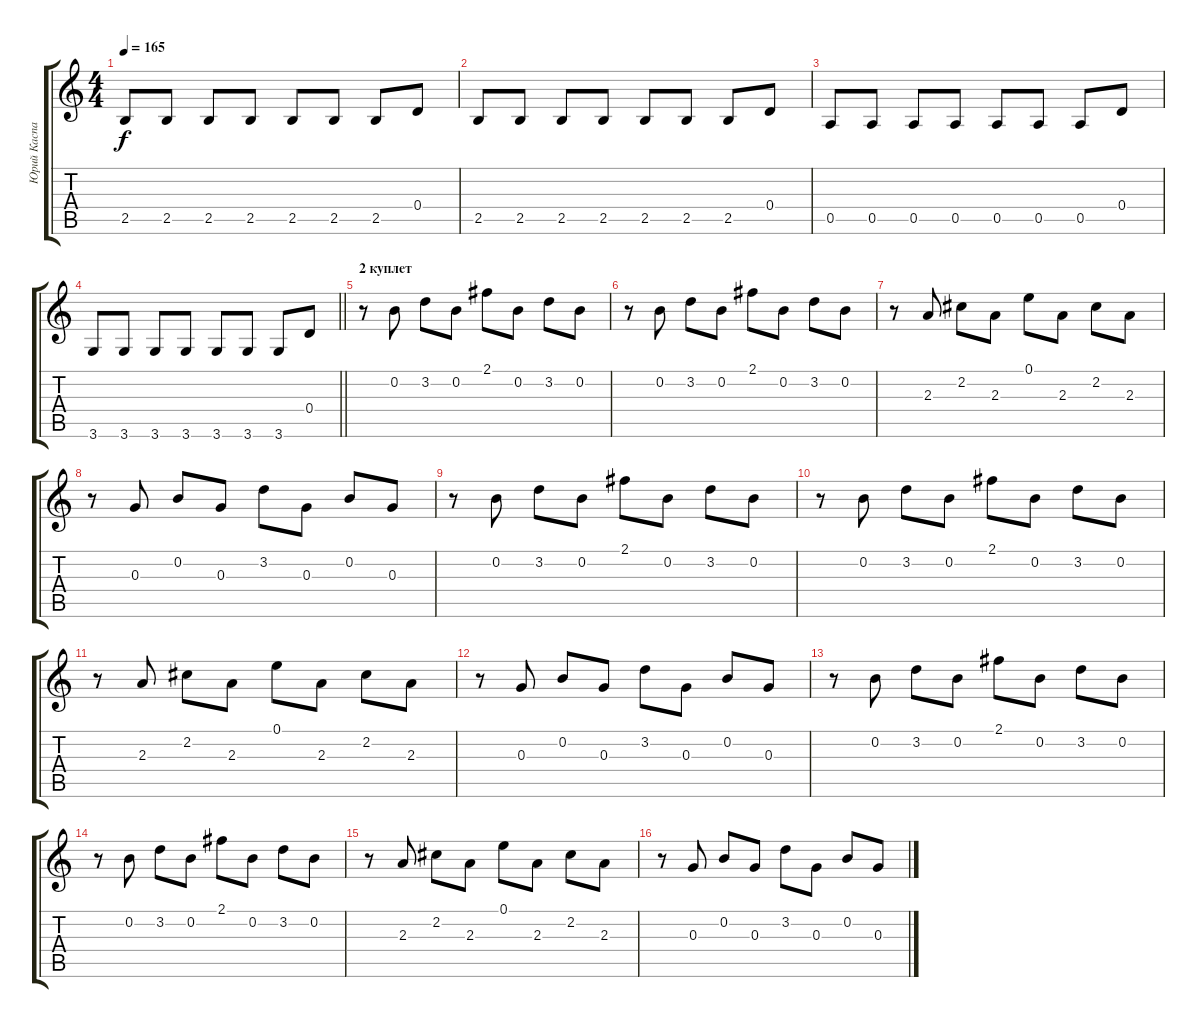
\track ("Юрий Каспарян" "Юрий Каспа") {instrument overdrivenguitar}
\staff {score tabs}
\tuning (E4 B3 G3 D3 A2 E2) {hide}
\ts (4 4)
\tempo 165
\clef g2
\ks c
2.5.8{dy f} 2.5.8 2.5.8 2.5.8 2.5.8 2.5.8 2.5.8 0.4.8 |
2.5.8 2.5.8 2.5.8 2.5.8 2.5.8 2.5.8 2.5.8 0.4.8 |
0.5.8 0.5.8 0.5.8 0.5.8 0.5.8 0.5.8 0.5.8 0.4.8 |
\barLineRight lightlight
3.6.8 3.6.8 3.6.8 3.6.8 3.6.8 3.6.8 3.6.8 0.4.8 |
\section ("" "2 куплет")
r.8 0.2.8 3.2.8 0.2.8 2.1.8 0.2.8 3.2.8 0.2.8 |
r.8 0.2.8 3.2.8 0.2.8 2.1.8 0.2.8 3.2.8 0.2.8 |
r.8 2.3.8 2.2.8 2.3.8 0.1.8 2.3.8 2.2.8 2.3.8 |
r.8 0.3.8 0.2.8 0.3.8 3.2.8 0.3.8 0.2.8 0.3.8 |
r.8 0.2.8 3.2.8 0.2.8 2.1.8 0.2.8 3.2.8 0.2.8 |
r.8 0.2.8 3.2.8 0.2.8 2.1.8 0.2.8 3.2.8 0.2.8 |
r.8 2.3.8 2.2.8 2.3.8 0.1.8 2.3.8 2.2.8 2.3.8 |
r.8 0.3.8 0.2.8 0.3.8 3.2.8 0.3.8 0.2.8 0.3.8 |
r.8 0.2.8 3.2.8 0.2.8 2.1.8 0.2.8 3.2.8 0.2.8 |
r.8 0.2.8 3.2.8 0.2.8 2.1.8 0.2.8 3.2.8 0.2.8 |
r.8 2.3.8 2.2.8 2.3.8 0.1.8 2.3.8 2.2.8 2.3.8 |
r.8 0.3.8 0.2.8 0.3.8 3.2.8 0.3.8 0.2.8 0.3.8
